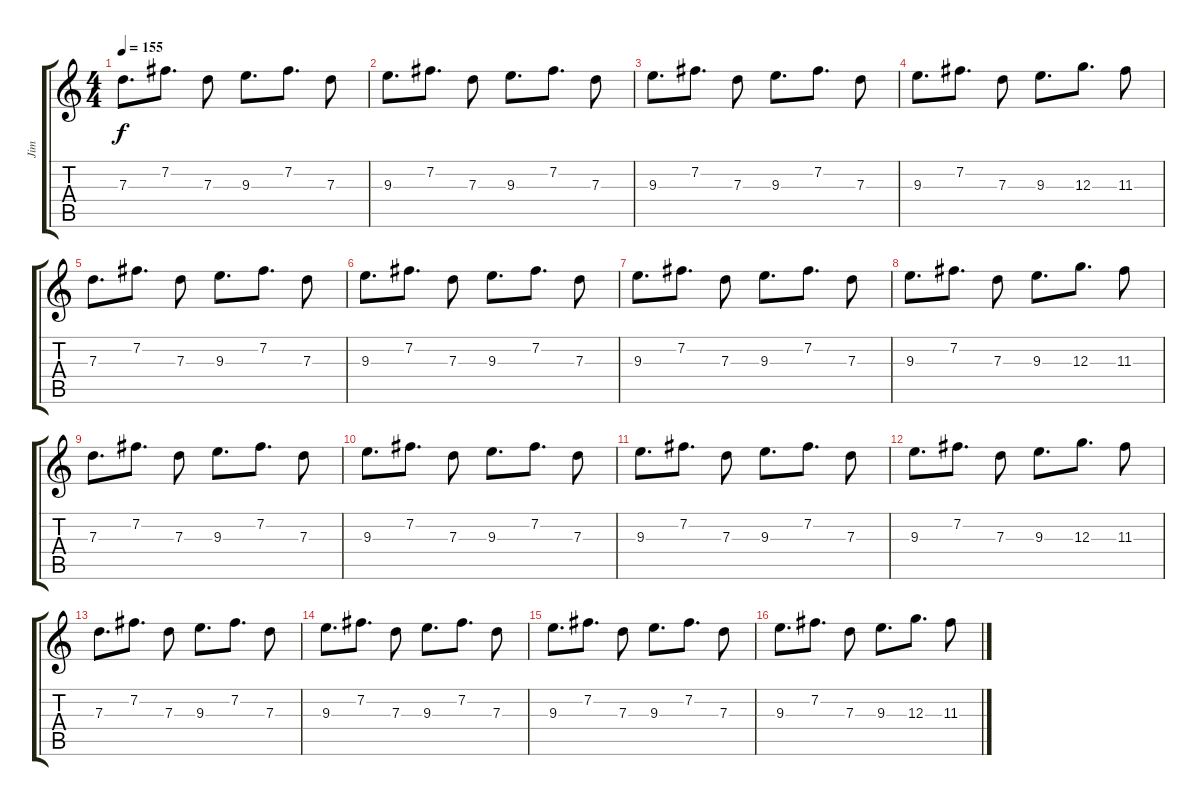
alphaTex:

\track ("Jim" "Jim") {instrument electricguitarjazz}
\staff {score tabs}
\tuning (E4 B3 G3 D3 A2 D2) {hide}
\ts (4 4)
\tempo 155
\clef g2
\ks c
7.3.8{d dy f} 7.2.8{d} 7.3.8 9.3.8{d} 7.2.8{d} 7.3.8 |
9.3.8{d} 7.2.8{d} 7.3.8 9.3.8{d} 7.2.8{d} 7.3.8 |
9.3.8{d} 7.2.8{d} 7.3.8 9.3.8{d} 7.2.8{d} 7.3.8 |
9.3.8{d} 7.2.8{d} 7.3.8 9.3.8{d} 12.3.8{d} 11.3.8 |
7.3.8{d} 7.2.8{d} 7.3.8 9.3.8{d} 7.2.8{d} 7.3.8 |
9.3.8{d} 7.2.8{d} 7.3.8 9.3.8{d} 7.2.8{d} 7.3.8 |
9.3.8{d} 7.2.8{d} 7.3.8 9.3.8{d} 7.2.8{d} 7.3.8 |
9.3.8{d} 7.2.8{d} 7.3.8 9.3.8{d} 12.3.8{d} 11.3.8 |
7.3.8{d} 7.2.8{d} 7.3.8 9.3.8{d} 7.2.8{d} 7.3.8 |
9.3.8{d} 7.2.8{d} 7.3.8 9.3.8{d} 7.2.8{d} 7.3.8 |
9.3.8{d} 7.2.8{d} 7.3.8 9.3.8{d} 7.2.8{d} 7.3.8 |
9.3.8{d} 7.2.8{d} 7.3.8 9.3.8{d} 12.3.8{d} 11.3.8 |
7.3.8{d} 7.2.8{d} 7.3.8 9.3.8{d} 7.2.8{d} 7.3.8 |
9.3.8{d} 7.2.8{d} 7.3.8 9.3.8{d} 7.2.8{d} 7.3.8 |
9.3.8{d} 7.2.8{d} 7.3.8 9.3.8{d} 7.2.8{d} 7.3.8 |
9.3.8{d} 7.2.8{d} 7.3.8 9.3.8{d} 12.3.8{d} 11.3.8
